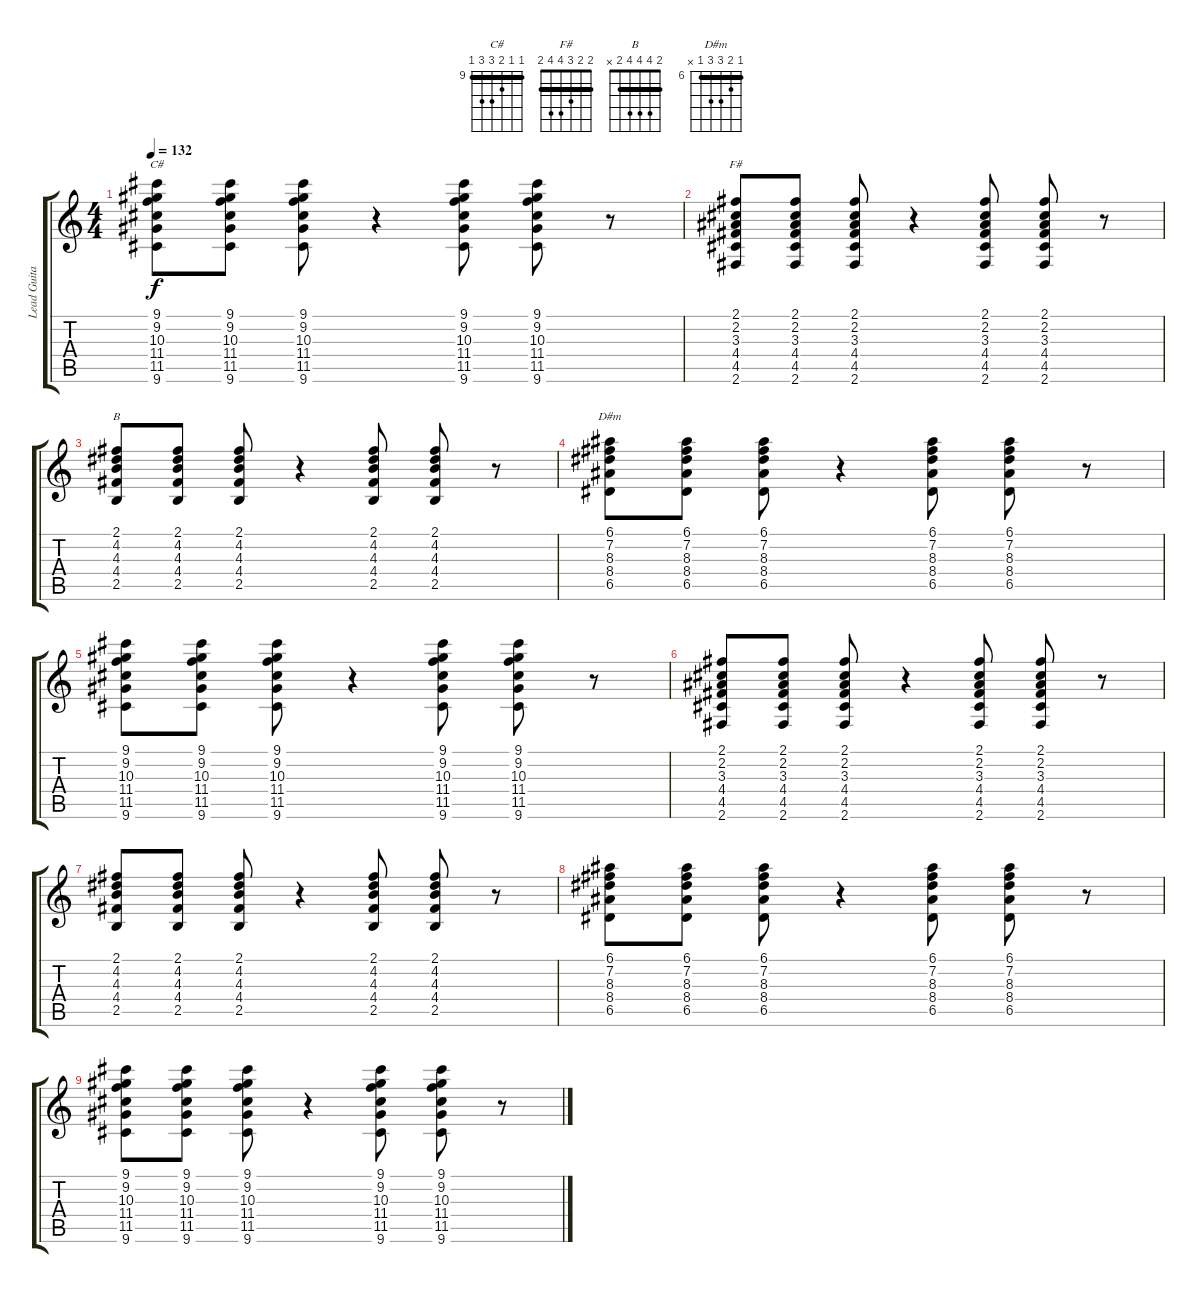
\track ("Lead Guitar" "Lead Guita") {instrument distortionguitar}
\staff {score tabs}
\tuning (E4 B3 G3 D3 A2 E2) {hide}
\chord ("C#" 9 9 10 11 11 9) {firstfret 9 barre 9}
\chord ("F#" 2 2 3 4 4 2) {barre 2}
\chord ("B" 2 4 4 4 2 x) {barre 2}
\chord ("D#m" 6 7 8 8 6 x) {firstfret 6 barre 6}
\ts (4 4)
\tempo 132
\clef g2
\ks c
(9.1 9.2 10.3 11.4 11.5 9.6).8{ch "C#" dy f} (9.1 9.2 10.3 11.4 11.5 9.6).8 (9.1 9.2 10.3 11.4 11.5 9.6).8 r.4 (9.1 9.2 10.3 11.4 11.5 9.6).8 (9.1 9.2 10.3 11.4 11.5 9.6).8 r.8 |
(2.1 2.2 3.3 4.4 4.5 2.6).8{ch "F#"} (2.1 2.2 3.3 4.4 4.5 2.6).8 (2.1 2.2 3.3 4.4 4.5 2.6).8 r.4 (2.1 2.2 3.3 4.4 4.5 2.6).8 (2.1 2.2 3.3 4.4 4.5 2.6).8 r.8 |
(2.1 4.2 4.3 4.4 2.5).8{ch "B"} (2.1 4.2 4.3 4.4 2.5).8 (2.1 4.2 4.3 4.4 2.5).8 r.4 (2.1 4.2 4.3 4.4 2.5).8 (2.1 4.2 4.3 4.4 2.5).8 r.8 |
(6.1 7.2 8.3 8.4 6.5).8{ch "D#m"} (6.1 7.2 8.3 8.4 6.5).8 (6.1 7.2 8.3 8.4 6.5).8 r.4 (6.1 7.2 8.3 8.4 6.5).8 (6.1 7.2 8.3 8.4 6.5).8 r.8 |
(9.1 9.2 10.3 11.4 11.5 9.6).8 (9.1 9.2 10.3 11.4 11.5 9.6).8 (9.1 9.2 10.3 11.4 11.5 9.6).8 r.4 (9.1 9.2 10.3 11.4 11.5 9.6).8 (9.1 9.2 10.3 11.4 11.5 9.6).8 r.8 |
(2.1 2.2 3.3 4.4 4.5 2.6).8 (2.1 2.2 3.3 4.4 4.5 2.6).8 (2.1 2.2 3.3 4.4 4.5 2.6).8 r.4 (2.1 2.2 3.3 4.4 4.5 2.6).8 (2.1 2.2 3.3 4.4 4.5 2.6).8 r.8 |
(2.1 4.2 4.3 4.4 2.5).8 (2.1 4.2 4.3 4.4 2.5).8 (2.1 4.2 4.3 4.4 2.5).8 r.4 (2.1 4.2 4.3 4.4 2.5).8 (2.1 4.2 4.3 4.4 2.5).8 r.8 |
(6.1 7.2 8.3 8.4 6.5).8 (6.1 7.2 8.3 8.4 6.5).8 (6.1 7.2 8.3 8.4 6.5).8 r.4 (6.1 7.2 8.3 8.4 6.5).8 (6.1 7.2 8.3 8.4 6.5).8 r.8 |
(9.1 9.2 10.3 11.4 11.5 9.6).8 (9.1 9.2 10.3 11.4 11.5 9.6).8 (9.1 9.2 10.3 11.4 11.5 9.6).8 r.4 (9.1 9.2 10.3 11.4 11.5 9.6).8 (9.1 9.2 10.3 11.4 11.5 9.6).8 r.8
